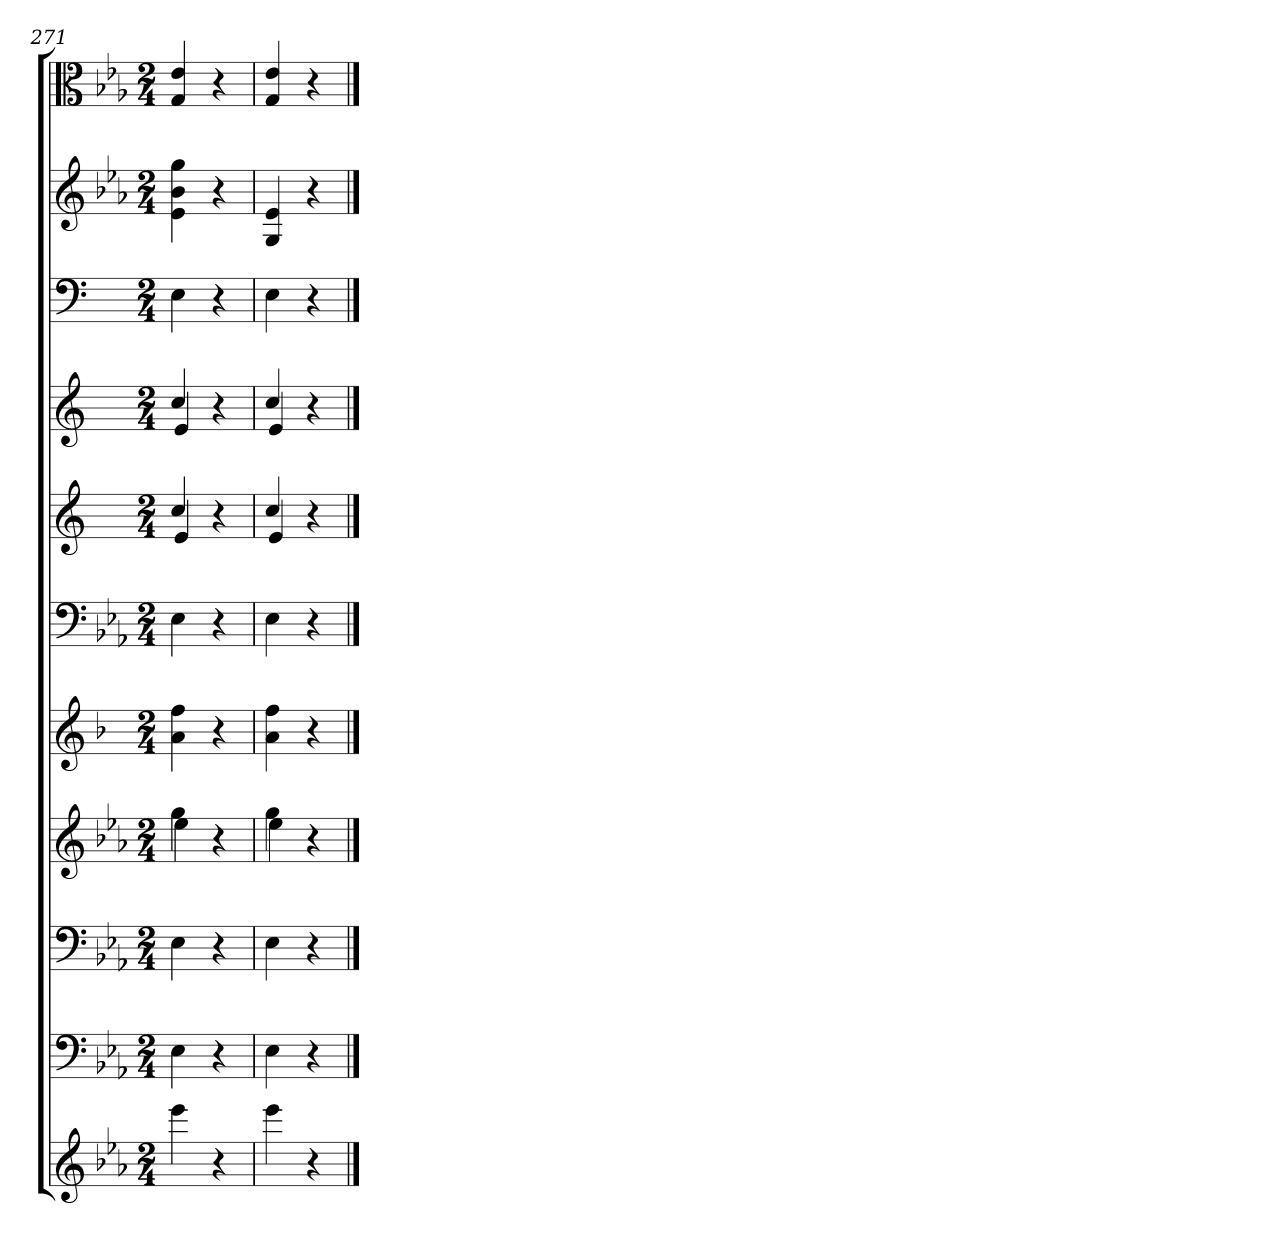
**kern	**kern	**kern	**kern	**kern	**kern	**kern	**kern	**kern	**kern	**kern
*part11	*part10	*part9	*part8	*part7	*part6	*part5	*part4	*part3	*part2	*part1
*staff11	*staff10	*staff9	*staff8	*staff7	*staff6	*staff5	*staff4	*staff3	*staff2	*staff1
*clefG2	*clefF4	*clefF4	*clefG2	*clefG2	*clefF4	*clefG2	*clefG2	*clefF4	*clefG2	*clefC3
*k[b-e-a-]	*k[b-e-a-]	*k[b-e-a-]	*k[b-e-a-]	*k[b-]	*k[b-e-a-]	*k[]	*k[]	*k[]	*k[b-e-a-]	*k[b-e-a-]
*E-:	*E-:	*E-:	*E-:	*	*E-:	*	*	*	*E-:	*E-:
*M2/4	*M2/4	*M2/4	*M2/4	*M2/4	*M2/4	*M2/4	*M2/4	*M2/4	*M2/4	*M2/4
=271	=271	=271	=271	=271	=271	=271	=271	=271	=271	=271
*	*	*	*^	*	*	*^	*^	*	*	*
4eee-\	4E-\	4E-\	4gg\	4ee-\	4a\ 4ff\	4E-\	4cc/	4e/	4cc/	4e/	4E\	4e-\ 4b-\ 4gg\	4G/ 4e-/
4r	4r	4r	4r	4ryy	4r	4r	4r	4ryy	4r	4ryy	4r	4r	4r
=272	=272	=272	=272	=272	=272	=272	=272	=272	=272	=272	=272	=272	=272
4eee-\	4E-\	4E-\	4gg\	4ee-\	4a\ 4ff\	4E-\	4cc/	4e/	4cc/	4e/	4E\	4G/ 4e-/	4G/ 4e-/
4r	4r	4r	4r	4ryy	4r	4r	4r	4ryy	4r	4ryy	4r	4r	4r
*	*	*	*	*	*	*	*v	*v	*	*	*	*	*
*	*	*	*v	*v	*	*	*	*v	*v	*	*	*
==	==	==	==	==	==	==	==	==	==	==
*-	*-	*-	*-	*-	*-	*-	*-	*-	*-	*-
